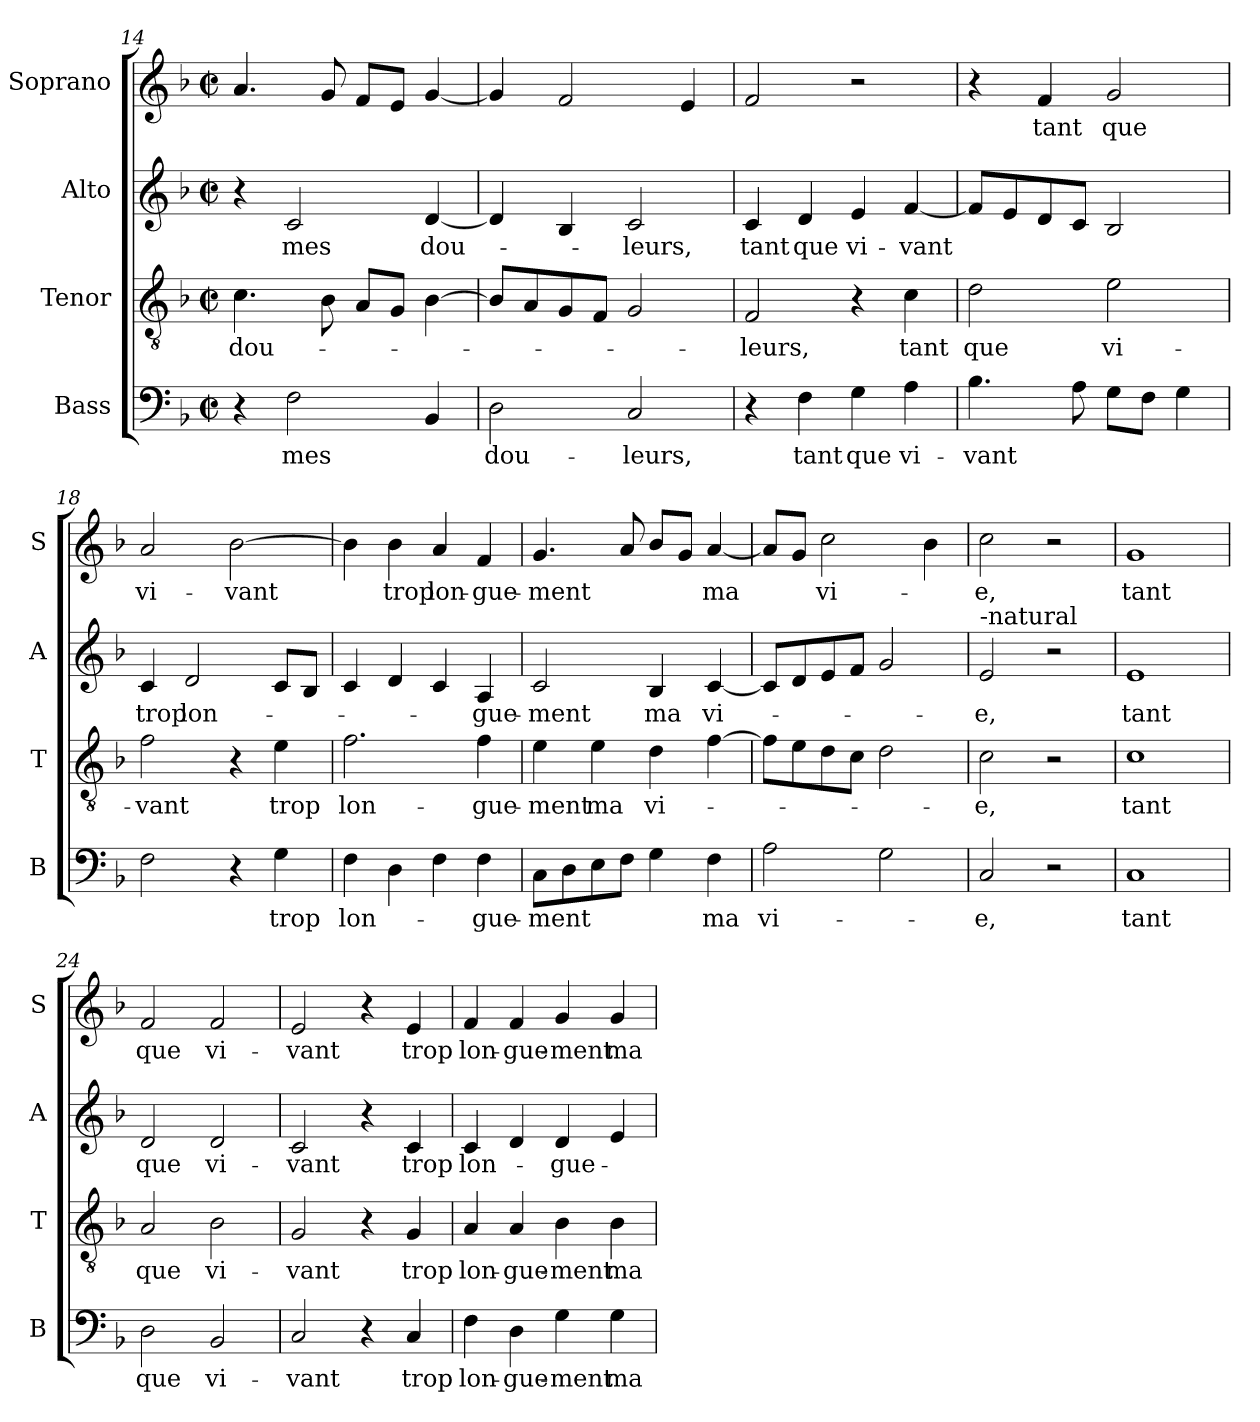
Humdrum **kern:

**kern	**text	**kern	**text	**kern	**text	**kern	**text
*part4	*part4	*part3	*part3	*part2	*part2	*part1	*part1
*staff4	*staff4	*staff3	*staff3	*staff2	*staff2	*staff1	*staff1
*I"Bass	*	*I"Tenor	*	*I"Alto	*	*I"Soprano	*
*I'B	*	*I'T	*	*I'A	*	*I'S	*
*clefF4	*	*clefGv2	*	*clefG2	*	*clefG2	*
*k[b-]	*	*k[b-]	*	*k[b-]	*	*k[b-]	*
*F:	*	*F:	*	*F:	*	*F:	*
*M2/2	*	*M2/2	*	*M2/2	*	*M2/2	*
*met(c|)	*	*met(c|)	*	*met(c|)	*	*met(c|)	*
=14	=14	=14	=14	=14	=14	=14	=14
!	!	!	!LO:LY:b	!	!	!	!
4r	.	4.c\	dou-	4r	.	4.a/	.
!	!LO:LY:b	!	!	!	!LO:LY:b	!	!
2F\	mes	.	.	2c/	mes	.	.
.	.	8B-\	.	.	.	8g/	.
.	.	8A/L	.	.	.	8f/L	.
.	.	8G/J	.	.	.	8e/J	.
!	!	!	!	!	!LO:LY:b	!	!
4BB-/	.	[4B-\	.	[4d/	dou-	[4g/	.
!!LO:LB:g=z
=15	=15	=15	=15	=15	=15	=15	=15
!	!LO:LY:b	!	!	!	!	!	!
2D\	dou-	8B-/L]	.	4d/]	.	4g/]	.
.	.	8A/	.	.	.	.	.
.	.	8G/	.	4B-/	.	2f/	.
.	.	8F/J	.	.	.	.	.
!	!LO:LY:b	!	!	!	!LO:LY:b	!	!
2C/	-leurs,	2G/	.	2c/	-leurs,	.	.
.	.	.	.	.	.	4e/	.
=16	=16	=16	=16	=16	=16	=16	=16
!	!	!	!LO:LY:b	!	!LO:LY:b	!	!
4r	.	2F/	-leurs,	4c/	tant	2f/	.
!	!LO:LY:b	!	!	!	!LO:LY:b	!	!
4F\	tant	.	.	4d/	que	.	.
!	!LO:LY:b	!	!	!	!LO:LY:b	!	!
4G\	que	4r	.	4e/	vi-	2r	.
!	!LO:LY:b	!	!LO:LY:b	!	!LO:LY:b	!	!
4A\	vi-	4c\	tant	[4f/	-vant	.	.
=17	=17	=17	=17	=17	=17	=17	=17
!	!LO:LY:b	!	!LO:LY:b	!	!	!	!
4.B-\	-vant	2d\	que	8f/L]	.	4r	.
.	.	.	.	8e/	.	.	.
!	!	!	!	!	!	!	!LO:LY:b
.	.	.	.	8d/	.	4f/	tant
8A\	.	.	.	8c/J	.	.	.
!	!	!	!LO:LY:b	!	!	!	!LO:LY:b
8G\L	.	2e\	vi-	2B-/	.	2g/	que
8F\J	.	.	.	.	.	.	.
4G\	.	.	.	.	.	.	.
=18	=18	=18	=18	=18	=18	=18	=18
!	!	!	!LO:LY:b	!	!LO:LY:b	!	!LO:LY:b
2F\	.	2f\	-vant	4c/	trop	2a/	vi-
!	!	!	!	!	!LO:LY:b	!	!
.	.	.	.	2d/	lon-	.	.
!	!	!	!	!	!	!	!LO:LY:b
4r	.	4r	.	.	.	[2b-\	-vant
!	!LO:LY:b	!	!LO:LY:b	!	!	!	!
4G\	trop	4e\	trop	8c/L	.	.	.
.	.	.	.	8B-/J	.	.	.
=19	=19	=19	=19	=19	=19	=19	=19
!	!LO:LY:b	!	!LO:LY:b	!	!	!	!
4F\	lon-	2.f\	lon-	4c/	.	4b-\]	.
!	!	!	!	!	!	!	!LO:LY:b
4D\	.	.	.	4d/	.	4b-\	trop
!	!	!	!	!	!	!	!LO:LY:b
4F\	.	.	.	4c/	.	4a/	lon-
!	!LO:LY:b	!	!LO:LY:b	!	!LO:LY:b	!	!LO:LY:b
4F\	-gue-	4f\	-gue-	4A/	-gue-	4f/	-gue-
!!LO:LB:g=z
=20	=20	=20	=20	=20	=20	=20	=20
!	!LO:LY:b	!	!LO:LY:b	!	!LO:LY:b	!	!LO:LY:b
8C\L	-ment	4e\	-ment	2c/	-ment	4.g/	-ment
8D\	.	.	.	.	.	.	.
!	!	!	!LO:LY:b	!	!	!	!
8E\	.	4e\	ma	.	.	.	.
8F\J	.	.	.	.	.	8a/	.
!	!	!	!LO:LY:b	!	!LO:LY:b	!	!
4G\	.	4d\	vi-	4B-/	ma	8b-/L	.
.	.	.	.	.	.	8g/J	.
!	!LO:LY:b	!	!	!	!LO:LY:b	!	!LO:LY:b
4F\	ma	[4f\	.	[4c/	vi-	[4a/	ma
=21	=21	=21	=21	=21	=21	=21	=21
!	!LO:LY:b	!	!	!	!	!	!
2A\	vi-	8f\L]	.	8c/L]	.	8a/L]	.
.	.	8e\	.	8d/	.	8g/J	.
!	!	!	!	!	!	!	!LO:LY:b
.	.	8d\	.	8e/	.	2cc\	vi-
.	.	8c\J	.	8f/J	.	.	.
2G\	.	2d\	.	2g/	.	.	.
.	.	.	.	.	.	4b-\	.
=22	=22	=22	=22	=22	=22	=22	=22
!	!	!	!	!LO:TX:a:t=-natural	!	!	!
!	!LO:LY:b	!	!LO:LY:b	!	!LO:LY:b	!	!LO:LY:b
2C/	-e,	2c\	-e,	2e/	-e,	2cc\	-e,
2r	.	2r	.	2r	.	2r	.
=23	=23	=23	=23	=23	=23	=23	=23
!	!LO:LY:b	!	!LO:LY:b	!	!LO:LY:b	!	!LO:LY:b
1C	tant	1c	tant	1e	tant	1g	tant
=24	=24	=24	=24	=24	=24	=24	=24
!	!LO:LY:b	!	!LO:LY:b	!	!LO:LY:b	!	!LO:LY:b
2D\	que	2A/	que	2d/	que	2f/	que
!	!LO:LY:b	!	!LO:LY:b	!	!LO:LY:b	!	!LO:LY:b
2BB-/	vi-	2B-\	vi-	2d/	vi-	2f/	vi-
!!LO:PB:g=z
=25	=25	=25	=25	=25	=25	=25	=25
!	!LO:LY:b	!	!LO:LY:b	!	!LO:LY:b	!	!LO:LY:b
2C/	-vant	2G/	-vant	2c/	-vant	2e/	-vant
4r	.	4r	.	4r	.	4r	.
!	!LO:LY:b	!	!LO:LY:b	!	!LO:LY:b	!	!LO:LY:b
4C/	trop	4G/	trop	4c/	trop	4e/	trop
=26	=26	=26	=26	=26	=26	=26	=26
!	!LO:LY:b	!	!LO:LY:b	!	!LO:LY:b	!	!LO:LY:b
4F\	lon-	4A/	lon-	4c/	lon-	4f/	lon-
!	!LO:LY:b	!	!LO:LY:b	!	!	!	!LO:LY:b
4D\	-gue-	4A/	-gue-	4d/	.	4f/	-gue-
!	!LO:LY:b	!	!LO:LY:b	!	!LO:LY:b	!	!LO:LY:b
4G\	-ment	4B-\	-ment	4d/	-gue-	4g/	-ment
!	!LO:LY:b	!	!LO:LY:b	!	!	!	!LO:LY:b
4G\	ma	4B-\	ma	4e/	.	4g/	ma
=	=	=	=	=	=	=	=
*-	*-	*-	*-	*-	*-	*-	*-
